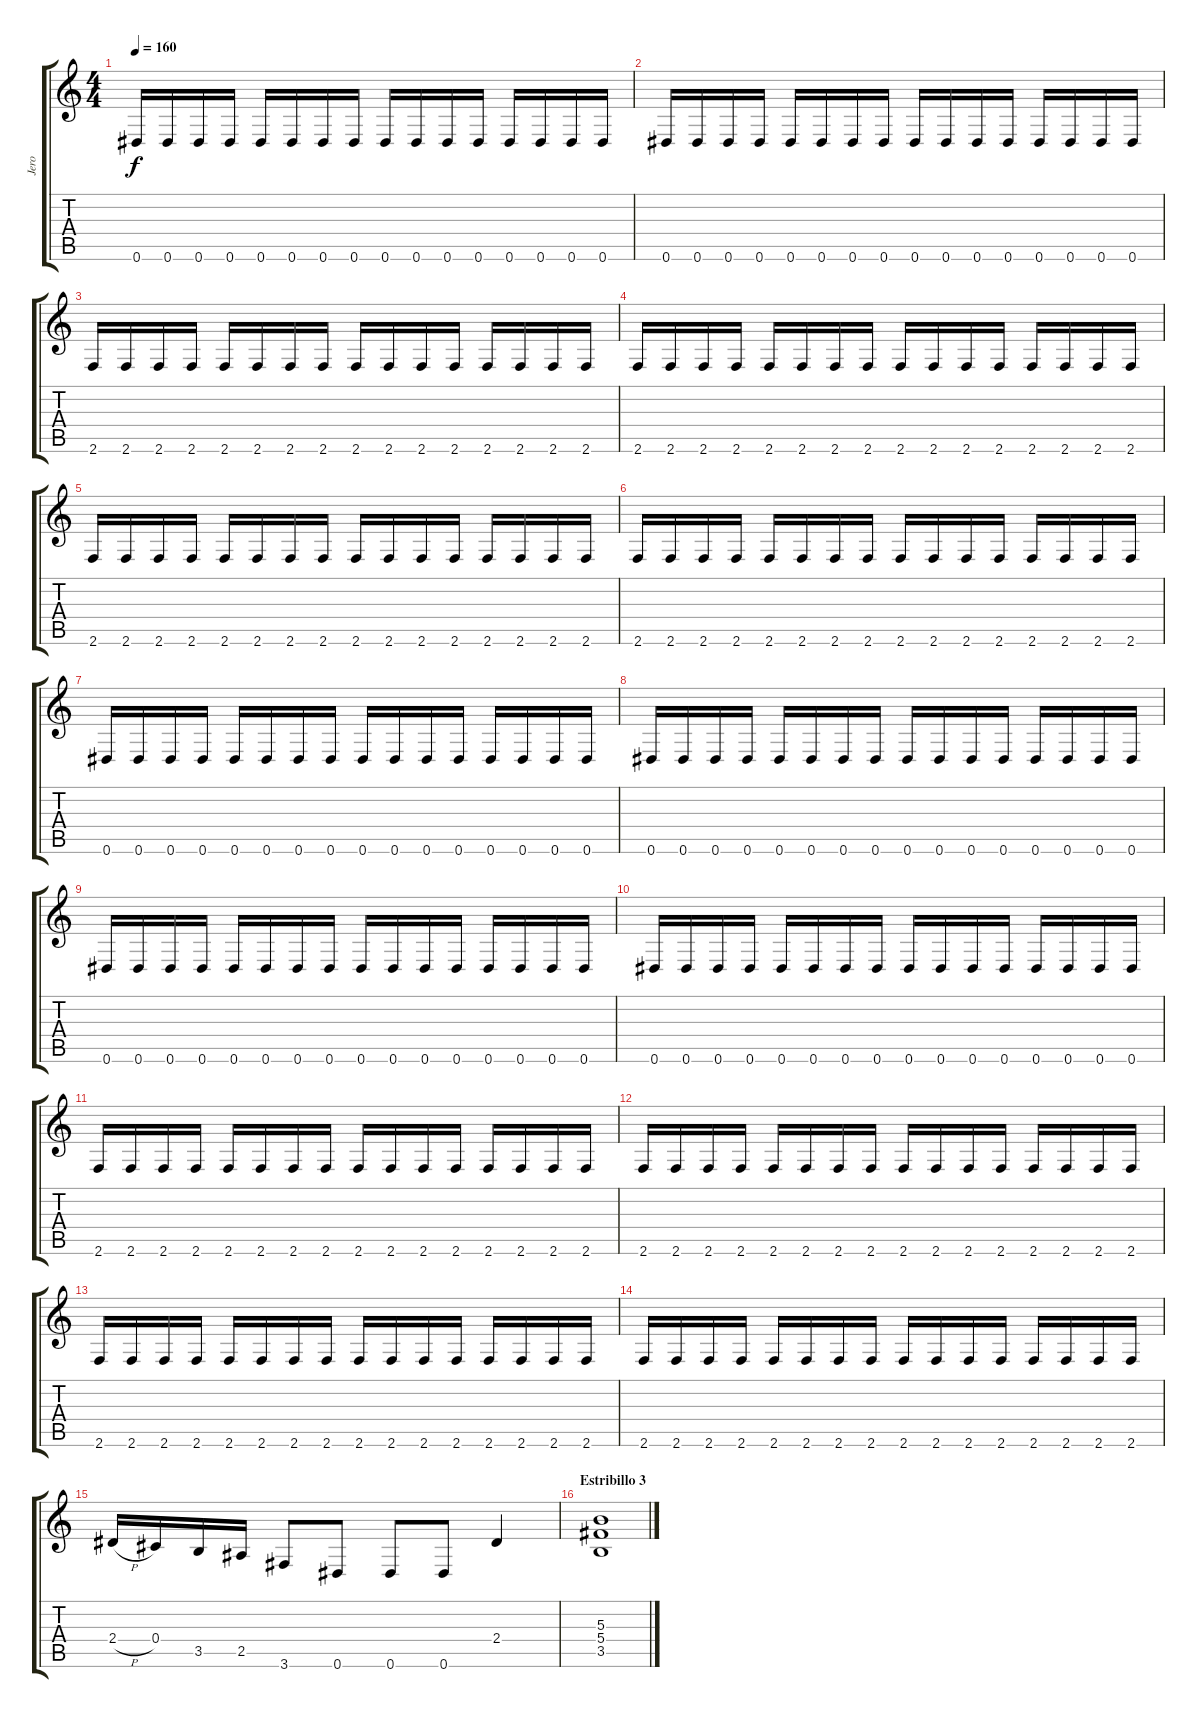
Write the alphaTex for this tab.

\track ("Jero" "Jero") {instrument distortionguitar}
\staff {score tabs}
\tuning (Eb4 Bb3 Gb3 Db3 Ab2 Eb2) {hide}
\ts (4 4)
\tempo 160
\clef g2
\ks c
0.6.16{dy f volume 12} 0.6.16 0.6.16 0.6.16 0.6.16 0.6.16 0.6.16 0.6.16 0.6.16 0.6.16 0.6.16 0.6.16 0.6.16 0.6.16 0.6.16 0.6.16 |
0.6.16{volume 12} 0.6.16 0.6.16 0.6.16 0.6.16 0.6.16 0.6.16 0.6.16 0.6.16 0.6.16 0.6.16 0.6.16 0.6.16 0.6.16 0.6.16 0.6.16 |
2.6.16{volume 12} 2.6.16 2.6.16 2.6.16 2.6.16 2.6.16 2.6.16 2.6.16 2.6.16 2.6.16 2.6.16 2.6.16 2.6.16 2.6.16 2.6.16 2.6.16 |
2.6.16{volume 12} 2.6.16 2.6.16 2.6.16 2.6.16 2.6.16 2.6.16 2.6.16 2.6.16 2.6.16 2.6.16 2.6.16 2.6.16 2.6.16 2.6.16 2.6.16 |
2.6.16{volume 12} 2.6.16 2.6.16 2.6.16 2.6.16 2.6.16 2.6.16 2.6.16 2.6.16 2.6.16 2.6.16 2.6.16 2.6.16 2.6.16 2.6.16 2.6.16 |
2.6.16{volume 12} 2.6.16 2.6.16 2.6.16 2.6.16 2.6.16 2.6.16 2.6.16 2.6.16 2.6.16 2.6.16 2.6.16 2.6.16 2.6.16 2.6.16 2.6.16 |
0.6.16{volume 12} 0.6.16 0.6.16 0.6.16 0.6.16 0.6.16 0.6.16 0.6.16 0.6.16 0.6.16 0.6.16 0.6.16 0.6.16 0.6.16 0.6.16 0.6.16 |
0.6.16{volume 12} 0.6.16 0.6.16 0.6.16 0.6.16 0.6.16 0.6.16 0.6.16 0.6.16 0.6.16 0.6.16 0.6.16 0.6.16 0.6.16 0.6.16 0.6.16 |
0.6.16{volume 12} 0.6.16 0.6.16 0.6.16 0.6.16 0.6.16 0.6.16 0.6.16 0.6.16 0.6.16 0.6.16 0.6.16 0.6.16 0.6.16 0.6.16 0.6.16 |
0.6.16{volume 12} 0.6.16 0.6.16 0.6.16 0.6.16 0.6.16 0.6.16 0.6.16 0.6.16 0.6.16 0.6.16 0.6.16 0.6.16 0.6.16 0.6.16 0.6.16 |
2.6.16{volume 12} 2.6.16 2.6.16 2.6.16 2.6.16 2.6.16 2.6.16 2.6.16 2.6.16 2.6.16 2.6.16 2.6.16 2.6.16 2.6.16 2.6.16 2.6.16 |
2.6.16{volume 12} 2.6.16 2.6.16 2.6.16 2.6.16 2.6.16 2.6.16 2.6.16 2.6.16 2.6.16 2.6.16 2.6.16 2.6.16 2.6.16 2.6.16 2.6.16 |
2.6.16{volume 12} 2.6.16 2.6.16 2.6.16 2.6.16 2.6.16 2.6.16 2.6.16 2.6.16 2.6.16 2.6.16 2.6.16 2.6.16 2.6.16 2.6.16 2.6.16 |
2.6.16{volume 12} 2.6.16 2.6.16 2.6.16 2.6.16 2.6.16 2.6.16 2.6.16 2.6.16 2.6.16 2.6.16 2.6.16 2.6.16 2.6.16 2.6.16 2.6.16 |
2.4{h}.16{volume 10} 0.4.16 3.5.16 2.5.16 3.6.8 0.6.8 0.6.8 0.6.8 2.4.4 |
\section ("" "Estribillo 3")
(5.3 5.4 3.5).1{volume 16}
